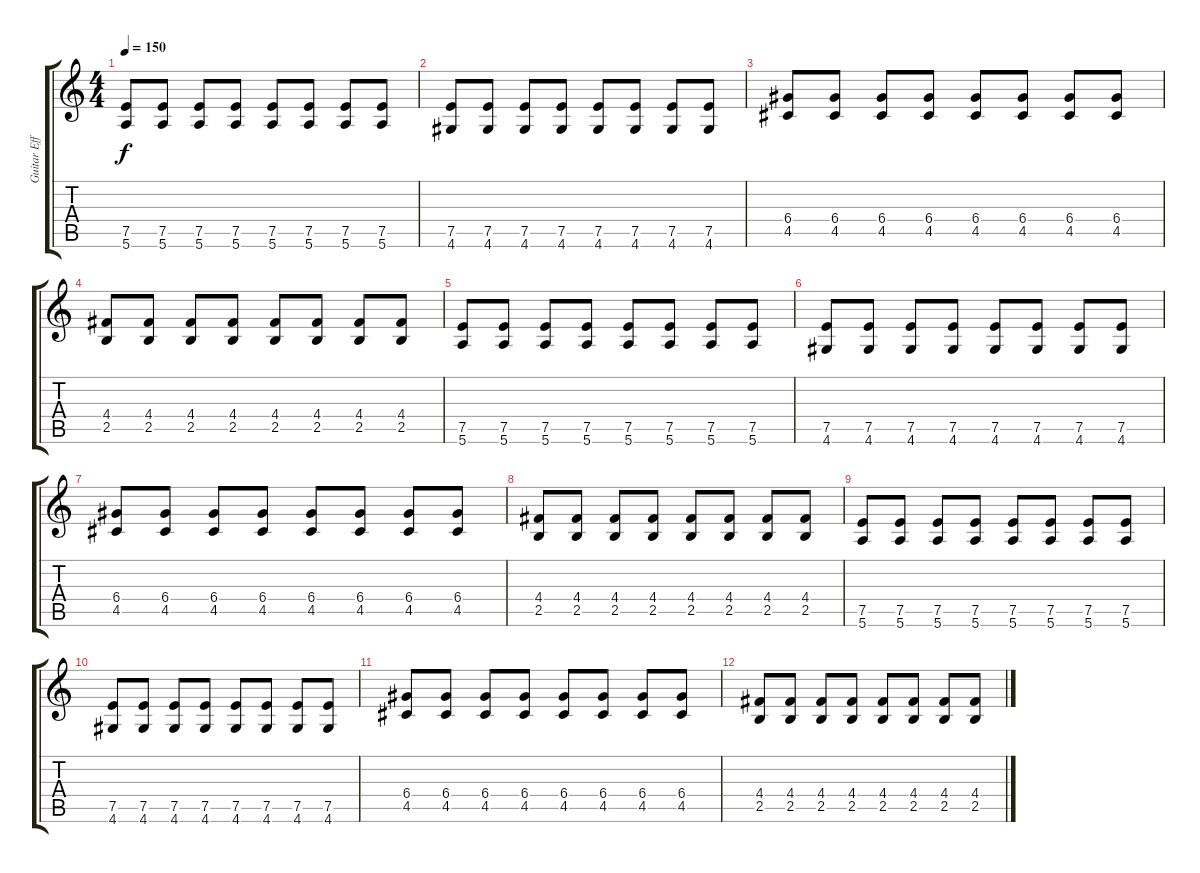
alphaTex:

\track ("Guitar Effect" "Guitar Eff") {instrument overdrivenguitar}
\staff {score tabs}
\tuning (E4 B3 G3 D3 A2 E2) {hide}
\ts (4 4)
\tempo 150
\clef g2
\ks c
(7.5 5.6).8{dy f} (7.5 5.6).8 (7.5 5.6).8 (7.5 5.6).8 (7.5 5.6).8 (7.5 5.6).8 (7.5 5.6).8 (7.5 5.6).8 |
(7.5 4.6).8 (7.5 4.6).8 (7.5 4.6).8 (7.5 4.6).8 (7.5 4.6).8 (7.5 4.6).8 (7.5 4.6).8 (7.5 4.6).8 |
(6.4 4.5).8 (6.4 4.5).8 (6.4 4.5).8 (6.4 4.5).8 (6.4 4.5).8 (6.4 4.5).8 (6.4 4.5).8 (6.4 4.5).8 |
(4.4 2.5).8 (4.4 2.5).8 (4.4 2.5).8 (4.4 2.5).8 (4.4 2.5).8 (4.4 2.5).8 (4.4 2.5).8 (4.4 2.5).8 |
(7.5 5.6).8 (7.5 5.6).8 (7.5 5.6).8 (7.5 5.6).8 (7.5 5.6).8 (7.5 5.6).8 (7.5 5.6).8 (7.5 5.6).8 |
(7.5 4.6).8 (7.5 4.6).8 (7.5 4.6).8 (7.5 4.6).8 (7.5 4.6).8 (7.5 4.6).8 (7.5 4.6).8 (7.5 4.6).8 |
(6.4 4.5).8 (6.4 4.5).8 (6.4 4.5).8 (6.4 4.5).8 (6.4 4.5).8 (6.4 4.5).8 (6.4 4.5).8 (6.4 4.5).8 |
(4.4 2.5).8 (4.4 2.5).8 (4.4 2.5).8 (4.4 2.5).8 (4.4 2.5).8 (4.4 2.5).8 (4.4 2.5).8 (4.4 2.5).8 |
(7.5 5.6).8 (7.5 5.6).8 (7.5 5.6).8 (7.5 5.6).8 (7.5 5.6).8 (7.5 5.6).8 (7.5 5.6).8 (7.5 5.6).8 |
(7.5 4.6).8 (7.5 4.6).8 (7.5 4.6).8 (7.5 4.6).8 (7.5 4.6).8 (7.5 4.6).8 (7.5 4.6).8 (7.5 4.6).8 |
(6.4 4.5).8 (6.4 4.5).8 (6.4 4.5).8 (6.4 4.5).8 (6.4 4.5).8 (6.4 4.5).8 (6.4 4.5).8 (6.4 4.5).8 |
(4.4 2.5).8 (4.4 2.5).8 (4.4 2.5).8 (4.4 2.5).8 (4.4 2.5).8 (4.4 2.5).8 (4.4 2.5).8 (4.4 2.5).8
